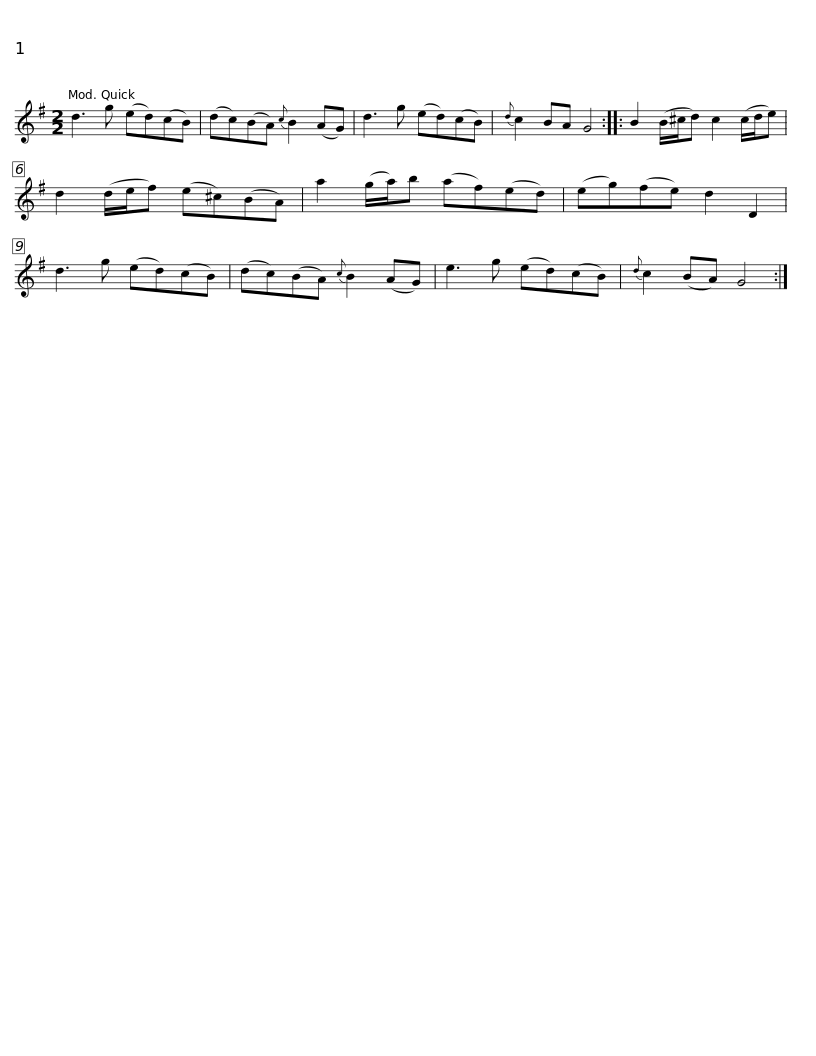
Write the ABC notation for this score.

X:1
L:1/8
M:2/2
I:linebreak $
K:G
V:1 treble
V:1
 d3 g (ed)(cB) | (dc)(BA){c} B2 (AG) | d3 g (ed)(cB) |{d} c2 BA G4 :: B2 (B/^c/d) c2 (c/d/e) | %5
 d2 (d/e/f) (e^c)(BA) |$ a2 (g/a/)b (af)(ed) | (eg)(fe) d2 D2 | d3 g (ed)(cB) | (dc)(BA){c} B2 (AG) | %10
 e3 g (ed)(cB) |{d} c2 (BA) G4 :| %12
